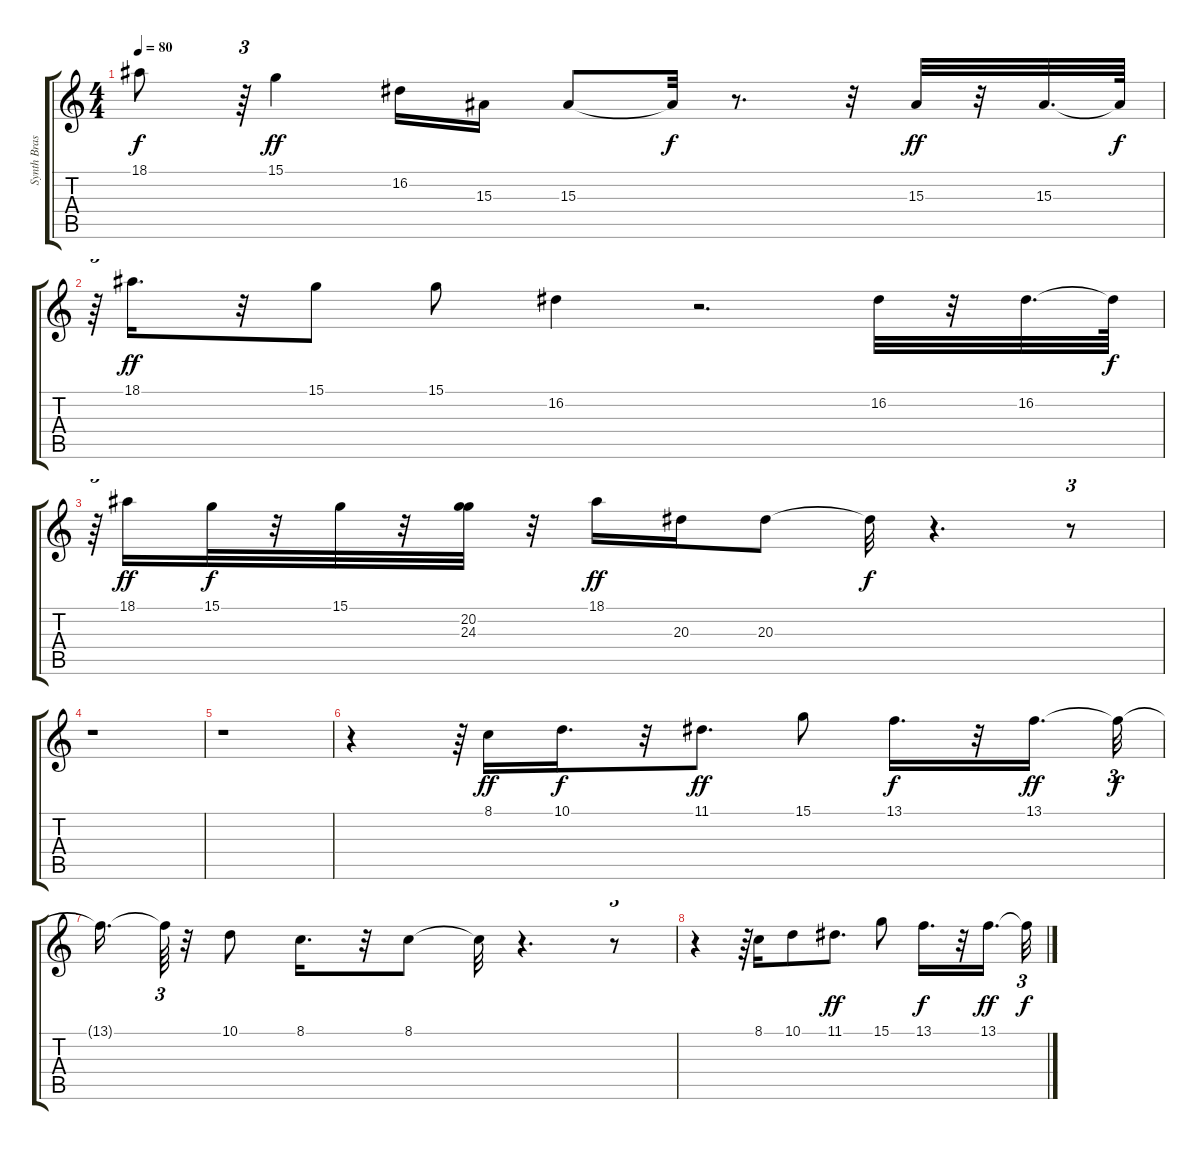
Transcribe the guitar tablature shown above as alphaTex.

\track ("Synth Brass" "Synth Bras") {instrument synthbrass1}
\staff {score tabs}
\tuning (E4 B3 G3 D3 A2 E2) {hide}
\ts (4 4)
\tempo 80
\clef g2
\ks c
18.1{t}.8{dy f} r.64{tu (3 2)} 15.1.4{dy ff} 16.2.16 15.3.16 15.3.8 15.3{t}.32{dy f} r.8{d} r.32 15.3.32{dy ff} r.32 15.3.32{d} 15.3{t}.64{dy f} |
r.64{tu (3 2)} 18.1.16{d dy ff} r.32 15.1.8 15.1.8 16.2.4 r.2{d} 16.2.32 r.32 16.2.32{d} 16.2{t}.64{dy f} |
r.64{tu (3 2)} 18.1.16{dy ff} 15.1.32{dy f} r.32 15.1.32 r.32 (20.2 24.3).32 r.32 18.1.16{dy ff} 20.3.16 20.3.8 20.3{t}.32{dy f} r.4{d} r.8{tu (3 2)} |
r.1 |
r.1 |
r.4 r.64{tu (3 2)} 8.1.16{dy ff} 10.1.16{d dy f} r.32 11.1.8{d dy ff} 15.1.8 13.1.16{d dy f} r.32 13.1.16{d dy ff} 13.1{t}.32{tu (3 2) dy f} |
13.1{t}.16{d} 13.1{t}.64{tu (3 2)} r.32 10.1.8 8.1.16{d} r.32 8.1.8 8.1{t}.32 r.4{d} r.8{tu (3 2)} |
r.4 r.64{tu (3 2)} 8.1.16 10.1.8 11.1.8{d dy ff} 15.1.8 13.1.16{d dy f} r.32 13.1.16{d dy ff} 13.1{t}.32{tu (3 2) dy f}
